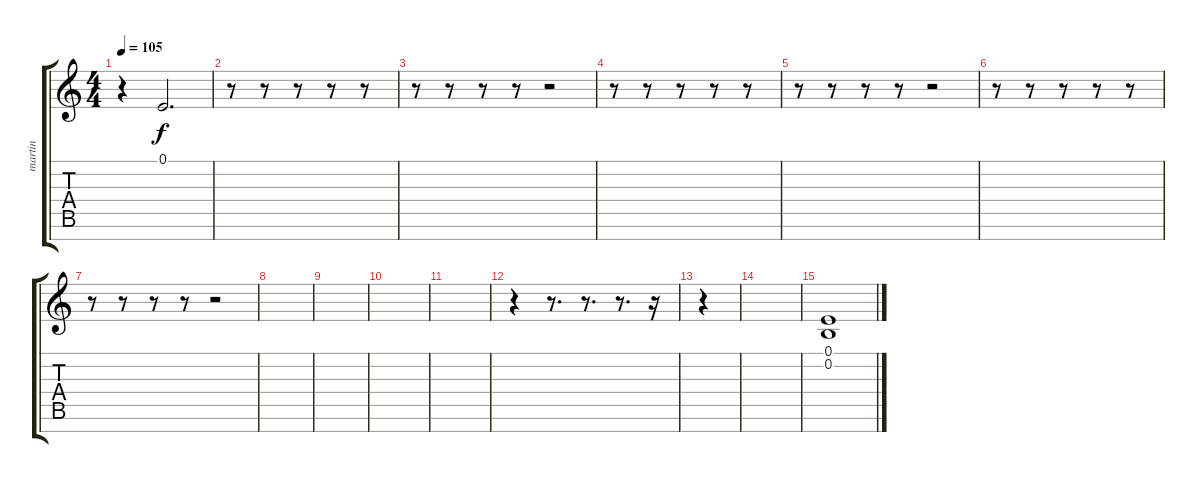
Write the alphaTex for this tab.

\track ("martin" "martin") {instrument pizzicatostrings}
\staff {score tabs}
\tuning (E4 B3 G3 D3 A2 E2 B1) {hide}
\ts (4 4)
\tempo 105
\clef g2
\ks c
r.4{dy f balance 8} 0.1.2{d instrument reversecymbal} |
r.8{volume 11 instrument pizzicatostrings} r.8 r.8 r.8 r.8 |
r.8 r.8 r.8 r.8 r.2 |
r.8{volume 11 instrument pizzicatostrings} r.8 r.8 r.8 r.8 |
r.8 r.8 r.8 r.8 r.2 |
r.8{volume 11 instrument pizzicatostrings} r.8 r.8 r.8 r.8 |
r.8 r.8 r.8 r.8 r.2 |
|
|
|
|
r.4{balance 5 instrument choiraahs} r.8{d} r.8{d} r.8{d} r.16 |
r.4{instrument choiraahs} |
|
(0.1 0.2).1
